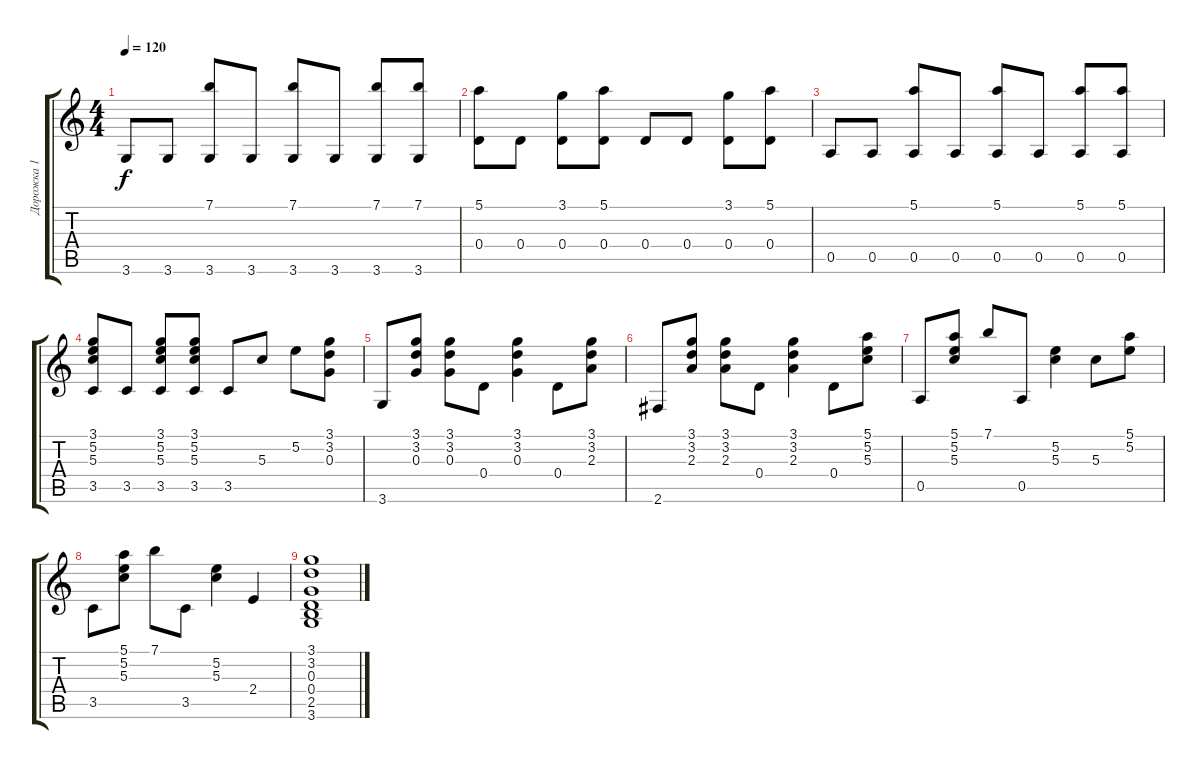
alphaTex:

\track ("Дорожка 1" "Дорожка 1") {instrument acousticguitarsteel}
\staff {score tabs}
\tuning (E4 B3 G3 D3 A2 E2) {hide}
\ts (4 4)
\tempo 120
\clef g2
\ks c
3.6.8{dy f} 3.6.8 (7.1 3.6).8 3.6.8 (7.1 3.6).8 3.6.8 (7.1 3.6).8 (7.1 3.6).8 |
(5.1 0.4).8 0.4.8 (3.1 0.4).8 (5.1 0.4).8 0.4.8 0.4.8 (3.1 0.4).8 (5.1 0.4).8 |
0.5.8 0.5.8 (5.1 0.5).8 0.5.8 (5.1 0.5).8 0.5.8 (5.1 0.5).8 (5.1 0.5).8 |
(3.1 5.2 5.3 3.5).8 3.5.8 (3.1 5.2 5.3 3.5).8 (3.1 5.2 5.3 3.5).8 3.5.8 5.3.8 5.2.8 (3.1 3.2 0.3).8 |
3.6.8 (3.1 3.2 0.3).8 (3.1 3.2 0.3).8 0.4.8 (3.1 3.2 0.3).4 0.4.8 (3.1 3.2 2.3).8 |
2.6.8 (3.1 3.2 2.3).8 (3.1 3.2 2.3).8 0.4.8 (3.1 3.2 2.3).4 0.4.8 (5.1 5.2 5.3).8 |
0.5.8 (5.1 5.2 5.3).8 7.1.8 0.5.8 (5.2 5.3).4 5.3.8 (5.1 5.2).8 |
3.5.8 (5.1 5.2 5.3).8 7.1.8 3.5.8 (5.2 5.3).4 2.4.4 |
(3.1 3.2 0.3 0.4 2.5 3.6).1
